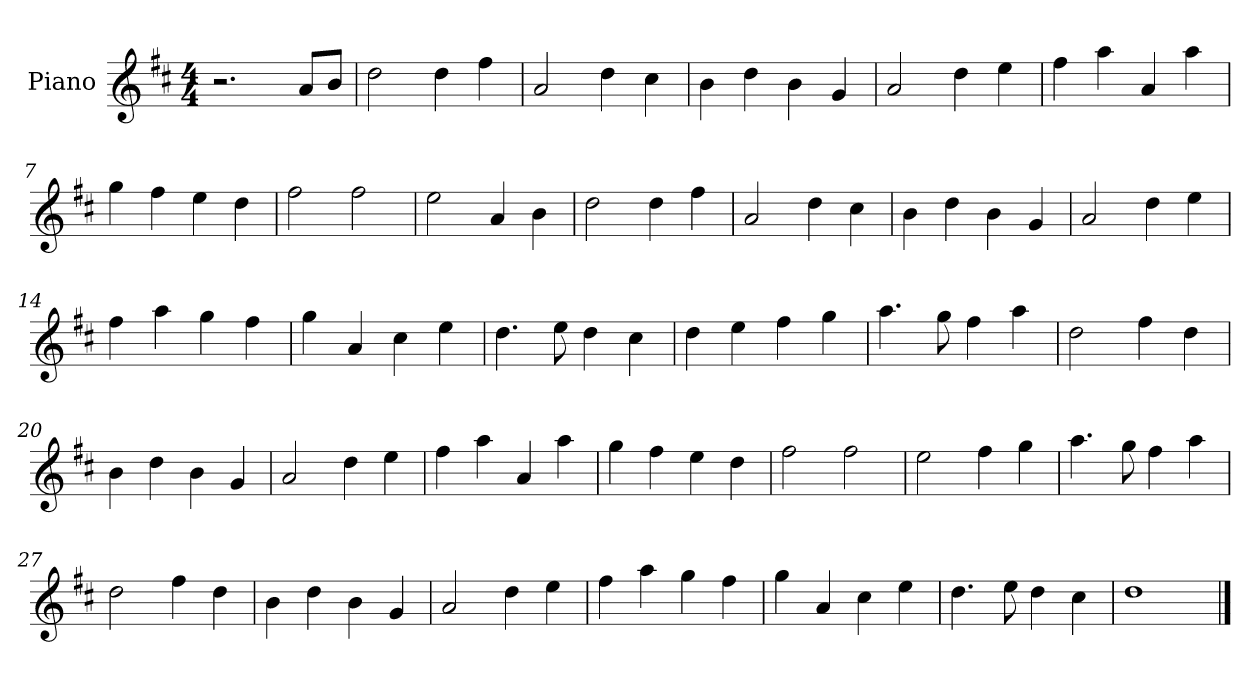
**kern
*part1
*staff1
*I"Piano
*I'Pno
*clefG2
*k[f#c#]
*M4/4
=1
2.r
8a/L
8b/J
=2
2dd\
4dd\
4ff#\
=3
2a/
4dd\
4cc#\
=4
4b\
4dd\
4b\
4g/
=5
2a/
4dd\
4ee\
=6
4ff#\
4aa\
4a/
4aa\
=7
4gg\
4ff#\
4ee\
4dd\
=8
2ff#\
2ff#\
=9
2ee\
4a/
4b\
=10
2dd\
4dd\
4ff#\
=11
2a/
4dd\
4cc#\
=12
4b\
4dd\
4b\
4g/
=13
2a/
4dd\
4ee\
=14
4ff#\
4aa\
4gg\
4ff#\
=15
4gg\
4a/
4cc#\
4ee\
=16
4.dd\
8ee\
4dd\
4cc#\
=17
4dd\
4ee\
4ff#\
4gg\
=18
4.aa\
8gg\
4ff#\
4aa\
=19
2dd\
4ff#\
4dd\
=20
4b\
4dd\
4b\
4g/
=21
2a/
4dd\
4ee\
=22
4ff#\
4aa\
4a/
4aa\
=23
4gg\
4ff#\
4ee\
4dd\
=24
2ff#\
2ff#\
=25
2ee\
4ff#\
4gg\
=26
4.aa\
8gg\
4ff#\
4aa\
=27
2dd\
4ff#\
4dd\
=28
4b\
4dd\
4b\
4g/
=29
2a/
4dd\
4ee\
=30
4ff#\
4aa\
4gg\
4ff#\
=31
4gg\
4a/
4cc#\
4ee\
=32
4.dd\
8ee\
4dd\
4cc#\
=33
1dd
==
*-
